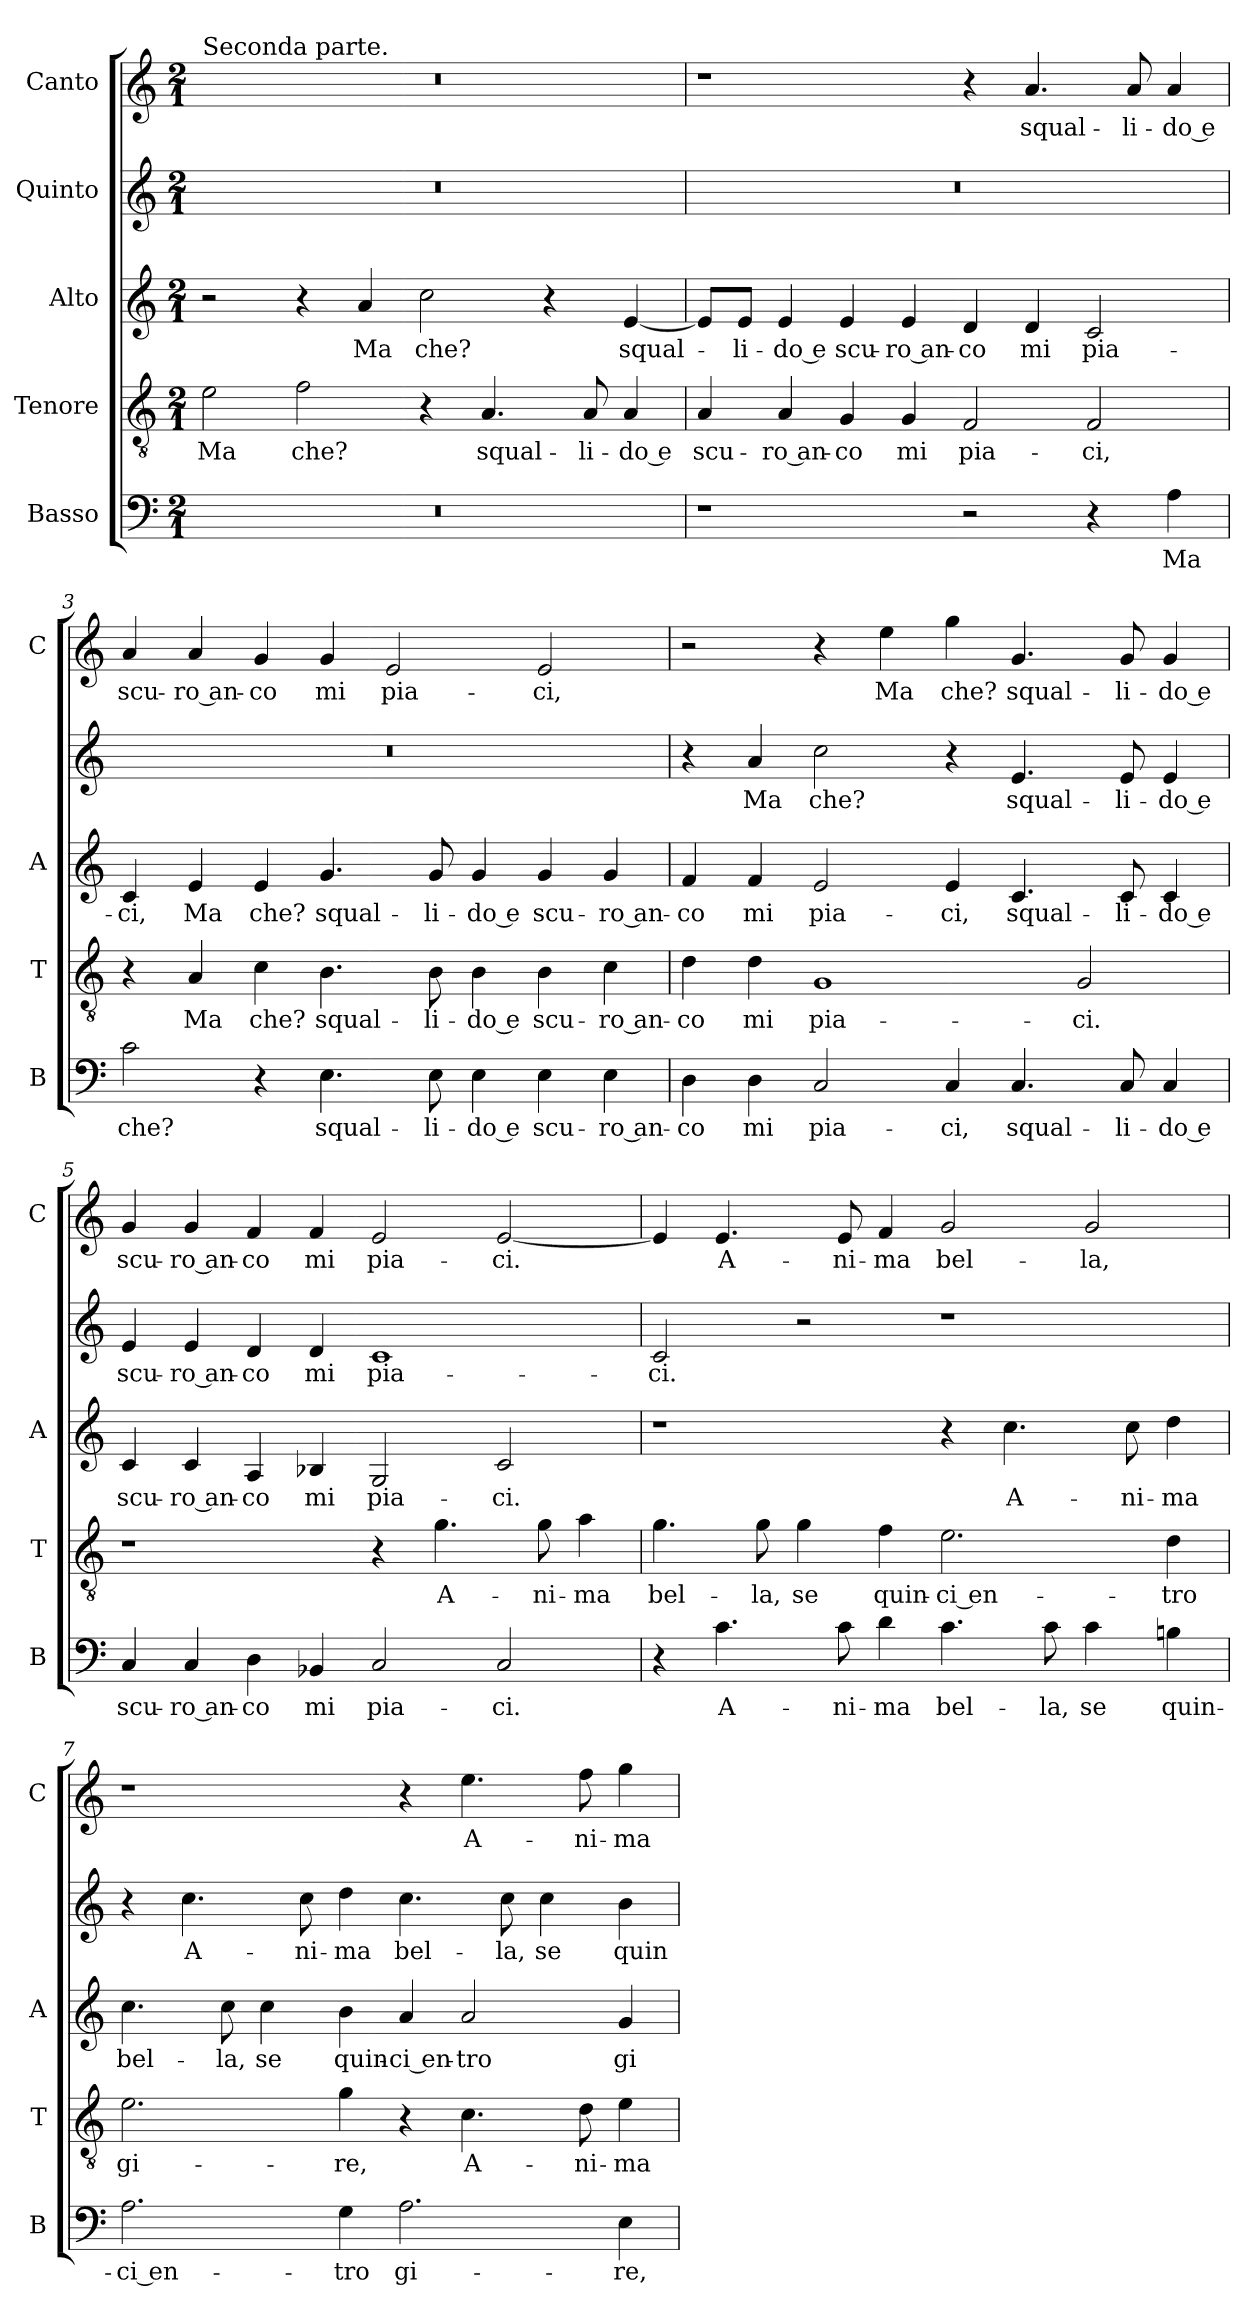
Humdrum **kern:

**kern	**text	**kern	**text	**kern	**text	**kern	**text	**kern	**text
*part5	*part5	*part4	*part4	*part3	*part3	*part2	*part2	*part1	*part1
*staff5	*staff5	*staff4	*staff4	*staff3	*staff3	*staff2	*staff2	*staff1	*staff1
*I"Basso	*	*I"Tenore	*	*I"Alto	*	*I"Quinto	*	*I"Canto	*
*I'B	*	*I'T	*	*I'A	*	*	*	*I'C	*
*clefF4	*	*clefGv2	*	*clefG2	*	*clefG2	*	*clefG2	*
*k[]	*	*k[]	*	*k[]	*	*k[]	*	*k[]	*
*C:	*	*C:	*	*C:	*	*C:	*	*C:	*
*M2/1	*	*M2/1	*	*M2/1	*	*M2/1	*	*M2/1	*
=1	=1	=1	=1	=1	=1	=1	=1	=1	=1
!	!	!	!	!	!	!	!	!LO:TX:a:t=Seconda parte.	!
0r	.	2e	Ma	2r	.	0r	.	0r	.
.	.	2f	che?	4r	.	.	.	.	.
.	.	.	.	4a	Ma	.	.	.	.
.	.	4r	.	2cc	che?	.	.	.	.
.	.	4.A	squal-	.	.	.	.	.	.
.	.	.	.	4r	.	.	.	.	.
.	.	8A	-li-	.	.	.	.	.	.
.	.	4A	-do e	[4e	squal-	.	.	.	.
=2	=2	=2	=2	=2	=2	=2	=2	=2	=2
1r	.	4A	scu-	8eL]	.	0r	.	1r	.
.	.	.	.	8eJ	-li-	.	.	.	.
.	.	4A	-ro an-	4e	-do e	.	.	.	.
.	.	4G	-co	4e	scu-	.	.	.	.
.	.	4G	mi	4e	-ro an-	.	.	.	.
2r	.	2F	pia-	4d	-co	.	.	4r	.
.	.	.	.	4d	mi	.	.	4.a	squal-
4r	.	2F	-ci,	2c	pia-	.	.	.	.
.	.	.	.	.	.	.	.	8a	-li-
4A	Ma	.	.	.	.	.	.	4a	-do e
=3	=3	=3	=3	=3	=3	=3	=3	=3	=3
2c	che?	4r	.	4c	-ci,	0r	.	4a	scu-
.	.	4A	Ma	4e	Ma	.	.	4a	-ro an-
4r	.	4c	che?	4e	che?	.	.	4g	-co
4.E	squal-	4.B	squal-	4.g	squal-	.	.	4g	mi
.	.	.	.	.	.	.	.	2e	pia-
8E	-li-	8B	-li-	8g	-li-	.	.	.	.
4E	-do e	4B	-do e	4g	-do e	.	.	.	.
4E	scu-	4B	scu-	4g	scu-	.	.	2e	-ci,
4E	-ro an-	4c	-ro an-	4g	-ro an-	.	.	.	.
=4	=4	=4	=4	=4	=4	=4	=4	=4	=4
4D	-co	4d	-co	4f	-co	4r	.	2r	.
4D	mi	4d	mi	4f	mi	4a	Ma	.	.
2C	pia-	1G	pia-	2e	pia-	2cc	che?	4r	.
.	.	.	.	.	.	.	.	4ee	Ma
4C	-ci,	.	.	4e	-ci,	4r	.	4gg	che?
4.C	squal-	.	.	4.c	squal-	4.e	squal-	4.g	squal-
.	.	2G	-ci.	.	.	.	.	.	.
8C	-li-	.	.	8c	-li-	8e	-li-	8g	-li-
4C	-do e	.	.	4c	-do e	4e	-do e	4g	-do e
=5	=5	=5	=5	=5	=5	=5	=5	=5	=5
4C	scu-	1r	.	4c	scu-	4e	scu-	4g	scu-
4C	-ro an-	.	.	4c	-ro an-	4e	-ro an-	4g	-ro an-
4D	-co	.	.	4A	-co	4d	-co	4f	-co
4BB-X	mi	.	.	4B-X	mi	4d	mi	4f	mi
2C	pia-	4r	.	2G	pia-	1c	pia-	2e	pia-
.	.	4.g	A-	.	.	.	.	.	.
2C	-ci.	.	.	2c	-ci.	.	.	[2e	-ci.
.	.	8g	-ni-	.	.	.	.	.	.
.	.	4a	-ma	.	.	.	.	.	.
=6	=6	=6	=6	=6	=6	=6	=6	=6	=6
4r	.	4.g	bel-	1r	.	2c	-ci.	4e]	.
4.c	A-	.	.	.	.	.	.	4.e	A-
.	.	8g	-la,	.	.	.	.	.	.
.	.	4g	se	.	.	2r	.	.	.
8c	-ni-	.	.	.	.	.	.	8e	-ni-
4d	-ma	4f	quin-	.	.	.	.	4f	-ma
4.c	bel-	2.e	-ci en-	4r	.	1r	.	2g	bel-
.	.	.	.	4.cc	A-	.	.	.	.
8c	-la,	.	.	.	.	.	.	.	.
4c	se	.	.	.	.	.	.	2g	-la,
.	.	.	.	8cc	-ni-	.	.	.	.
4Bn	quin-	4d	-tro	4dd	-ma	.	.	.	.
=7	=7	=7	=7	=7	=7	=7	=7	=7	=7
2.A	-ci en-	2.e	gi-	4.cc	bel-	4r	.	1r	.
.	.	.	.	.	.	4.cc	A-	.	.
.	.	.	.	8cc	-la,	.	.	.	.
.	.	.	.	4cc	se	.	.	.	.
.	.	.	.	.	.	8cc	-ni-	.	.
4G	-tro	4g	-re,	4b	quin-	4dd	-ma	.	.
2.A	gi-	4r	.	4a	-ci en-	4.cc	bel-	4r	.
.	.	4.c	A-	2a	-tro	.	.	4.ee	A-
.	.	.	.	.	.	8cc	-la,	.	.
.	.	.	.	.	.	4cc	se	.	.
.	.	8d	-ni-	.	.	.	.	8ff	-ni-
4E	-re,	4e	-ma	4g	gi-	4b	quin-	4gg	-ma
=	=	=	=	=	=	=	=	=	=
*-	*-	*-	*-	*-	*-	*-	*-	*-	*-
